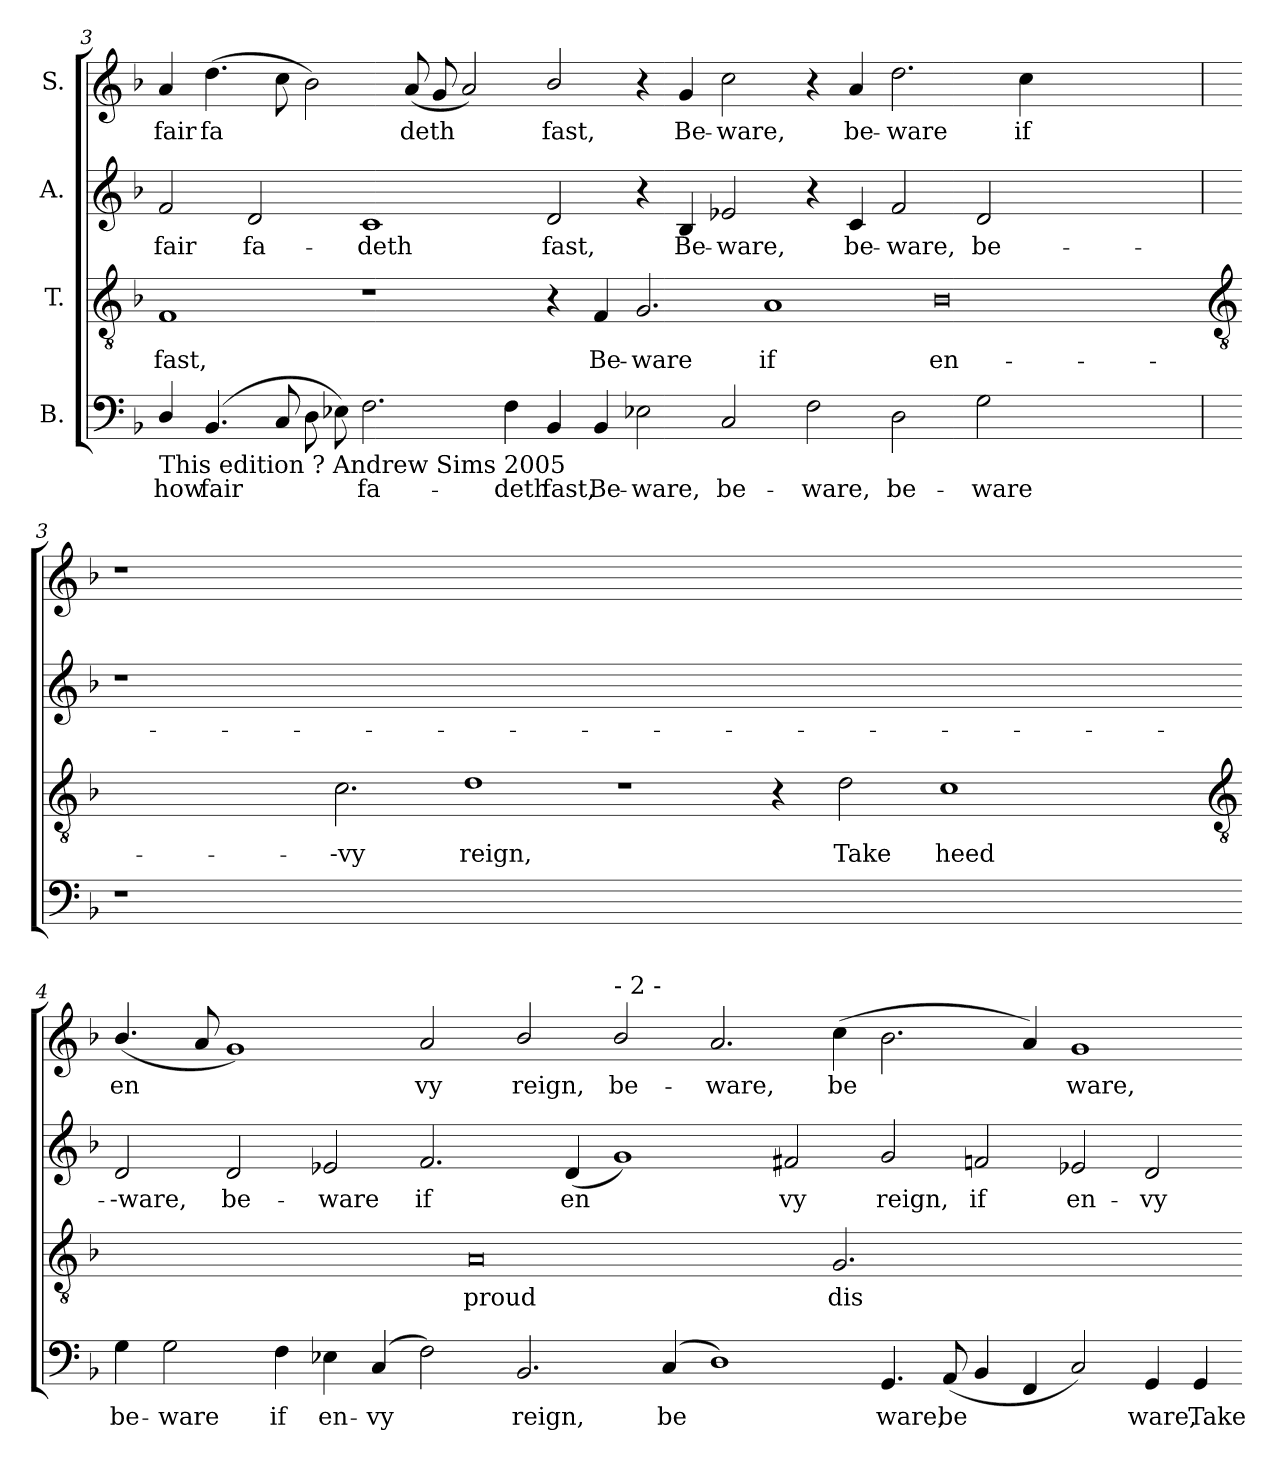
**kern	**text	**kern	**text	**kern	**text	**kern	**text
*part4	*part4	*part3	*part3	*part2	*part2	*part1	*part1
*staff4	*staff4	*staff3	*staff3	*staff2	*staff2	*staff1	*staff1
*I"B.	*	*I"T.	*	*I"A.	*	*I"S.	*
!!LO:LB:g=z
*clefF4	*	*clefGv2	*	*clefG2	*	*clefG2	*
*k[b-]	*	*k[b-]	*	*k[b-]	*	*k[b-]	*
*F:	*	*F:	*	*F:	*	*F:	*
=3	=3	=3	=3	=3	=3	=3	=3
!LO:TX:b:t=This edition ? Andrew Sims 2005	!	!	!	!	!	!	!
!	!LO:LY:b	!	!LO:LY:b	!	!LO:LY:b	!	!LO:LY:b
4D/	how	1F	fast,	2f	fair	4a	fair
!	!LO:LY:b	!	!	!	!	!	!LO:LY:b
(>4.BB-	fair	.	.	.	.	(>4.dd	fa
!	!	!	!	!	!LO:LY:b	!	!
.	.	.	.	2d	fa-	.	.
8C	.	.	.	.	.	8cc	.
8D	.	.	.	.	.	2b-)	.
8E-X)	.	.	.	.	.	.	.
!	!LO:LY:b	!	!	!	!LO:LY:b	!	!
2.F	fa-	1r	.	1c	-deth	.	.
!	!	!	!	!	!	!	!LO:LY:b
.	.	.	.	.	.	(<8a	deth
.	.	.	.	.	.	8g	.
.	.	.	.	.	.	2a)	.
!	!LO:LY:b	!	!	!	!	!	!
4F	-deth	.	.	.	.	.	.
!	!LO:LY:b	!	!	!	!LO:LY:b	!	!LO:LY:b
4BB-	fast,	4r	.	2d	fast,	2b-/	fast,
!	!LO:LY:b	!	!LO:LY:b	!	!	!	!
4BB-	Be-	4F	Be-	.	.	.	.
!	!LO:LY:b	!	!LO:LY:b	!	!	!	!
2E-X	-ware,	2.G	-ware	4r	.	4r	.
!	!	!	!	!	!LO:LY:b	!	!LO:LY:b
.	.	.	.	4B-	Be-	4g	Be-
!	!LO:LY:b	!	!	!	!LO:LY:b	!	!LO:LY:b
2C	be-	.	.	2e-X	-ware,	2cc	-ware,
!	!	!	!LO:LY:b	!	!	!	!
.	.	1A	if	.	.	.	.
!	!LO:LY:b	!	!	!	!	!	!
2F	-ware,	.	.	4r	.	4r	.
!	!	!	!	!	!LO:LY:b	!	!LO:LY:b
.	.	.	.	4c	be-	4a	be-
!	!LO:LY:b	!	!	!	!LO:LY:b	!	!LO:LY:b
2D	be-	.	.	2f	-ware,	2.dd	-ware
!	!	!	!LO:LY:b	!	!	!	!
.	.	0B-	en-	.	.	.	.
!	!LO:LY:b	!	!	!	!LO:LY:b	!	!
2G	-ware	.	.	2d	be-	.	.
!	!	!	!	!	!	!	!LO:LY:b
.	.	.	.	.	.	4cc	if
1ryy	.	.	.	1ryy	.	1ryy	.
4ryy	.	.	.	4ryy	.	4ryy	.
!!LO:LB:g=z
=3A	=3A	=3A-	=3A	=3A	=3A	=3A	=3A
*	*	*clefGv2	*	*	*	*	*
1r	.	1ryy	.	1r	.	1r	.
00ryy	.	4ryy	.	00ryy	.	00ryy	.
!	!	!	!LO:LY:b	!	!	!	!
.	.	2.c	--vy	.	.	.	.
!	!	!	!LO:LY:b	!	!	!	!
.	.	1d	reign,	.	.	.	.
.	.	1r	.	.	.	.	.
.	.	4r	.	.	.	.	.
!	!	!	!LO:LY:b	!	!	!	!
.	.	2d	Take	.	.	.	.
!	!	!	!LO:LY:b	!	!	!	!
.	.	1c	heed	.	.	.	.
1ryy	.	.	.	1ryy	.	1ryy	.
!	!	!	!LO:LY:b	!	!	!	!
.	.	4B-yy	of	.	.	.	.
!!LO:LB:g=z
=4-	=4-	=4-	=4-	=4-	=4-	=4-	=4-
*	*	*clefGv2	*	*	*	*	*
!	!LO:LY:b	!	!	!	!LO:LY:b	!	!LO:LY:b
4G	be-	1ryy	.	2d	--ware,	(<4.b-/	en
!	!LO:LY:b	!	!	!	!	!	!
2G	-ware	.	.	.	.	.	.
.	.	.	.	.	.	8a/	.
!	!	!	!	!	!LO:LY:b	!	!
.	.	.	.	2d	be-	1g/)	.
!	!LO:LY:b	!	!	!	!	!	!
4F	if	.	.	.	.	.	.
!	!LO:LY:b	!	!	!	!LO:LY:b	!	!
4E-X	en-	2ryy	.	2e-X	-ware	.	.
!	!LO:LY:b	!	!	!	!	!	!
(<4C	-vy	.	.	.	.	.	.
!	!	!	!	!	!LO:LY:b	!	!LO:LY:b
2F)	.	4ryy	.	2.f	if	2a/	vy
!	!	!	!LO:LY:b	!	!	!	!
.	.	0A	proud	.	.	.	.
!	!LO:LY:b	!	!	!	!	!	!LO:LY:b
2.BB-	reign,	.	.	.	.	2b-/	reign,
!	!	!	!	!	!LO:LY:b	!	!
.	.	.	.	(<4d	en	.	.
!	!	!	!	!	!	!LO:TX:a:t=- 2 -	!
!	!	!	!	!	!	!	!LO:LY:b
.	.	.	.	1g)	.	2b-/	be-
!	!LO:LY:b	!	!	!	!	!	!
(<4C	be	.	.	.	.	.	.
!	!	!	!	!	!	!	!LO:LY:b
1D)	.	.	.	.	.	2.a	-ware,
!	!	!	!	!	!LO:LY:b	!	!
.	.	.	.	2f#X	vy	.	.
!	!	!	!LO:LY:b	!	!	!	!LO:LY:b
.	.	2.G	dis-	.	.	(>4cc	be
!	!LO:LY:b	!	!	!	!LO:LY:b	!	!
4.GG	ware,	.	.	2g	reign,	2.b-	.
!	!LO:LY:b	!	!	!	!	!	!
(<8AA	be	.	.	.	.	.	.
!	!	!	!	!	!LO:LY:b	!	!
4BB-	.	1.ryy	.	2fn	if	.	.
4FF	.	.	.	.	.	4a)	.
!	!	!	!	!	!LO:LY:b	!	!LO:LY:b
2C)	.	.	.	2e-X	en-	1g	ware,
!	!LO:LY:b	!	!	!	!LO:LY:b	!	!
4GG	ware,	.	.	2d	-vy	.	.
!	!LO:LY:b	!	!	!	!	!	!
4GG	Take	.	.	.	.	.	.
=-	=-	=-	=-	=-	=-	=-	=-
*-	*-	*-	*-	*-	*-	*-	*-
